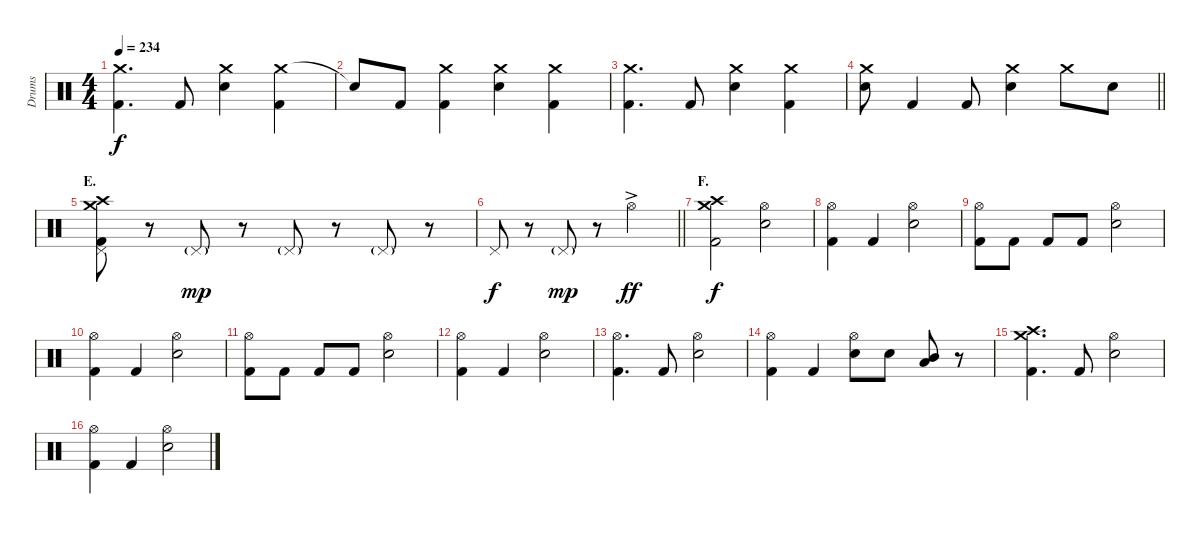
\track ("Drums" "Drums") {instrument percussion}
\staff {score}
\articulation defaults
\ts (4 4)
\tempo 234
\clef neutral
\ks c
("Crash medium (hit)" "Kick (hit) 2").4{d dy f} "Kick (hit) 2".8 ("Crash medium (hit)" "Electric Snare (hit)").4 ("Crash medium (hit)" "Kick (hit) 2").4 |
"Snare (hit)"{t}.8 "Kick (hit) 2".8 ("Crash medium (hit)" "Kick (hit) 2").4 ("Crash medium (hit)" "Electric Snare (hit)").4 ("Crash medium (hit)" "Kick (hit) 2").4 |
("Crash medium (hit)" "Kick (hit) 2").4{d} "Kick (hit) 2".8 ("Crash medium (hit)" "Electric Snare (hit)").4 ("Crash medium (hit)" "Kick (hit) 2").4 |
\barLineRight lightlight
("Crash medium (hit)" "Electric Snare (hit)").8 "Kick (hit) 2".4 "Kick (hit) 2".8 ("Crash medium (hit)" "Electric Snare (hit)").4 "Crash medium (hit)".8 "Electric Snare (hit)".8 |
\section ("" "E.")
("Crash medium (hit)" "Crash high (hit)" "Pedal Hi-Hat (hit)" "Kick (hit) 2").8 r.8 "Pedal Hi-Hat (hit)"{g}.8{dy mp} r.8 "Pedal Hi-Hat (hit)"{g}.8 r.8 "Pedal Hi-Hat (hit)"{g}.8 r.8 |
\barLineRight lightlight "Pedal Hi-Hat (hit)".8{dy f}
r.8 "Pedal Hi-Hat (hit)"{g}.8{dy mp} r.8 "Hi-Hat (open)"{ac}.2{dy ff} |
\section ("" "F.")
("Crash medium (hit)" "Crash high (hit)" "Kick (hit) 2").2{dy f} ("Hi-Hat (open)" "Electric Snare (hit)").2 |
("Hi-Hat (open)" "Kick (hit) 2").4 "Kick (hit) 2".4 ("Hi-Hat (open)" "Electric Snare (hit)").2 |
("Hi-Hat (open)" "Kick (hit) 2").8 "Kick (hit) 2".8 "Kick (hit) 2".8 "Kick (hit) 2".8 ("Hi-Hat (open)" "Electric Snare (hit)").2 |
("Hi-Hat (open)" "Kick (hit) 2").4 "Kick (hit) 2".4 ("Hi-Hat (open)" "Electric Snare (hit)").2 |
("Hi-Hat (open)" "Kick (hit) 2").8 "Kick (hit) 2".8 "Kick (hit) 2".8 "Kick (hit) 2".8 ("Hi-Hat (open)" "Electric Snare (hit)").2 |
("Hi-Hat (open)" "Kick (hit) 2").4 "Kick (hit) 2".4 ("Hi-Hat (open)" "Electric Snare (hit)").2 |
("Hi-Hat (open)" "Kick (hit) 2").4{d} "Kick (hit) 2".8 ("Hi-Hat (open)" "Electric Snare (hit)").2 |
("Hi-Hat (open)" "Kick (hit) 2").4 "Kick (hit) 2".4 ("Hi-Hat (open)" "Electric Snare (hit)").8 "Electric Snare (hit)".8 ("Mid Tom (hit)" "Low Tom (hit)").8{bu 120} r.8 |
("Crash medium (hit)" "Crash high (hit)" "Kick (hit) 2").4{d} "Kick (hit) 2".8 ("Hi-Hat (open)" "Electric Snare (hit)").2 |
("Hi-Hat (open)" "Kick (hit) 2").4 "Kick (hit) 2".4 ("Hi-Hat (open)" "Electric Snare (hit)").2
